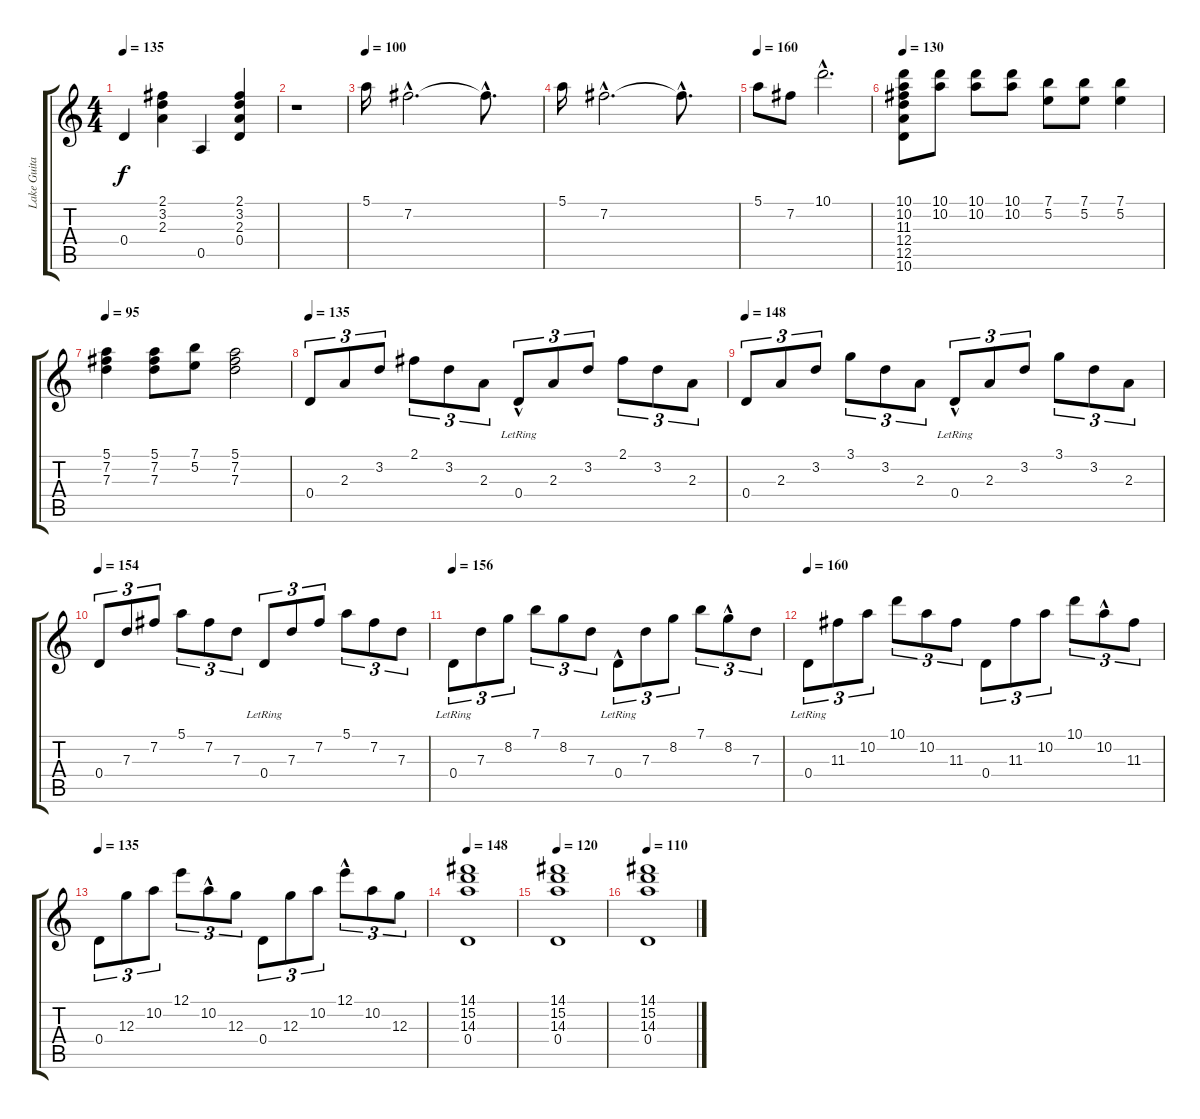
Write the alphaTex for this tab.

\track ("Lake Guitar (Gibson J-200)" "Lake Guita") {instrument acousticguitarsteel}
\staff {score tabs}
\tuning (E4 B3 G3 D3 A2 E2) {hide}
\ts (4 4)
\tempo 135
\clef g2
\ks c
0.4.4{dy f} (2.1 3.2 2.3).4 0.5.4 (2.1 3.2 2.3 0.4).4 |
r.1 |
\tempo 100
5.1.16 7.2{hac}.2{d} 7.2{hac t}.8{d} |
5.1.16 7.2{hac}.2{d} 7.2{hac t}.8{d} |
\tempo 160
5.1.8 7.2.8 10.1{hac}.2{d} |
\tempo 150
\tempo 130
(10.1 10.2 11.3 12.4 12.5 10.6).8 (10.1 10.2).8 (10.1 10.2).8 (10.1 10.2).8 (7.1 5.2).8 (7.1 5.2).8 (7.1 5.2).4 |
\tempo 135
\tempo 95
(5.1 7.2 7.3).4 (5.1 7.2 7.3).8 (7.1 5.2).8 (5.1 7.2 7.3).2 |
\tempo 100
\tempo 135
0.4.8{tu (3 2)} 2.3.8{tu (3 2)} 3.2.8{tu (3 2)} 2.1.8{tu (3 2)} 3.2.8{tu (3 2)} 2.3.8{tu (3 2)} 0.4{hac lr}.8{tu (3 2)} 2.3.8{tu (3 2)} 3.2.8{tu (3 2)} 2.1.8{tu (3 2)} 3.2.8{tu (3 2)} 2.3.8{tu (3 2)} |
\tempo 100
\tempo 148
0.4.8{tu (3 2)} 2.3.8{tu (3 2)} 3.2.8{tu (3 2)} 3.1.8{tu (3 2)} 3.2.8{tu (3 2)} 2.3.8{tu (3 2)} 0.4{hac lr}.8{tu (3 2)} 2.3.8{tu (3 2)} 3.2.8{tu (3 2)} 3.1.8{tu (3 2)} 3.2.8{tu (3 2)} 2.3.8{tu (3 2)} |
\tempo 100
\tempo 154
0.4.8{tu (3 2)} 7.3.8{tu (3 2)} 7.2.8{tu (3 2)} 5.1.8{tu (3 2)} 7.2.8{tu (3 2)} 7.3.8{tu (3 2)} 0.4{lr}.8{tu (3 2)} 7.3.8{tu (3 2)} 7.2.8{tu (3 2)} 5.1.8{tu (3 2)} 7.2.8{tu (3 2)} 7.3.8{tu (3 2)} |
\tempo 130
\tempo 156
0.4{lr}.8{tu (3 2)} 7.3.8{tu (3 2)} 8.2.8{tu (3 2)} 7.1.8{tu (3 2)} 8.2.8{tu (3 2)} 7.3.8{tu (3 2)} 0.4{hac lr}.8{tu (3 2)} 7.3.8{tu (3 2)} 8.2.8{tu (3 2)} 7.1.8{tu (3 2)} 8.2{hac}.8{tu (3 2)} 7.3.8{tu (3 2)} |
\tempo 94
\tempo 160
0.4{lr}.8{tu (3 2)} 11.3.8{tu (3 2)} 10.2.8{tu (3 2)} 10.1.8{tu (3 2)} 10.2.8{tu (3 2)} 11.3.8{tu (3 2)} 0.4.8{tu (3 2)} 11.3.8{tu (3 2)} 10.2.8{tu (3 2)} 10.1.8{tu (3 2)} 10.2{hac}.8{tu (3 2)} 11.3.8{tu (3 2)} |
\tempo 135
0.4.8{tu (3 2)} 12.3.8{tu (3 2)} 10.2.8{tu (3 2)} 12.1.8{tu (3 2)} 10.2{hac}.8{tu (3 2)} 12.3.8{tu (3 2)} 0.4.8{tu (3 2)} 12.3.8{tu (3 2)} 10.2.8{tu (3 2)} 12.1{hac}.8{tu (3 2)} 10.2.8{tu (3 2)} 12.3.8{tu (3 2)} |
\tempo 148
(14.1 15.2 14.3 0.4).1 |
\tempo 154
\tempo 120
(14.1 15.2 14.3 0.4).1 |
\tempo 156
\tempo 110
(14.1 15.2 14.3 0.4).1
